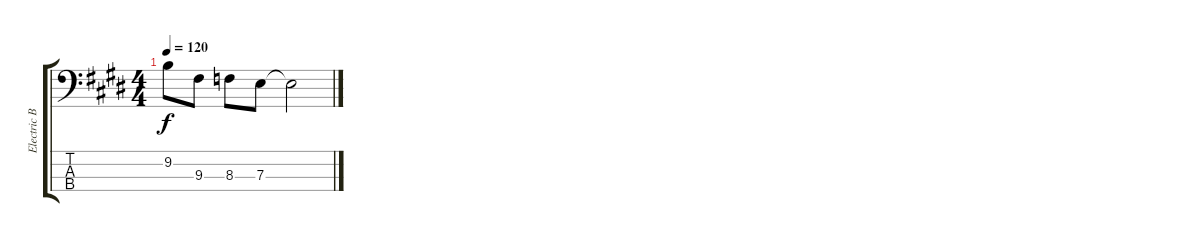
\track ("Electric Bass" "Electric B") {instrument electricbassfinger}
\staff {score tabs}
\tuning (G2 D2 A1 E1) {hide}
\ts (4 4)
\tempo 120
\clef f4
\ks e
9.2.8{dy f} 9.3.8 8.3.8 7.3.8 7.3{t}.2
